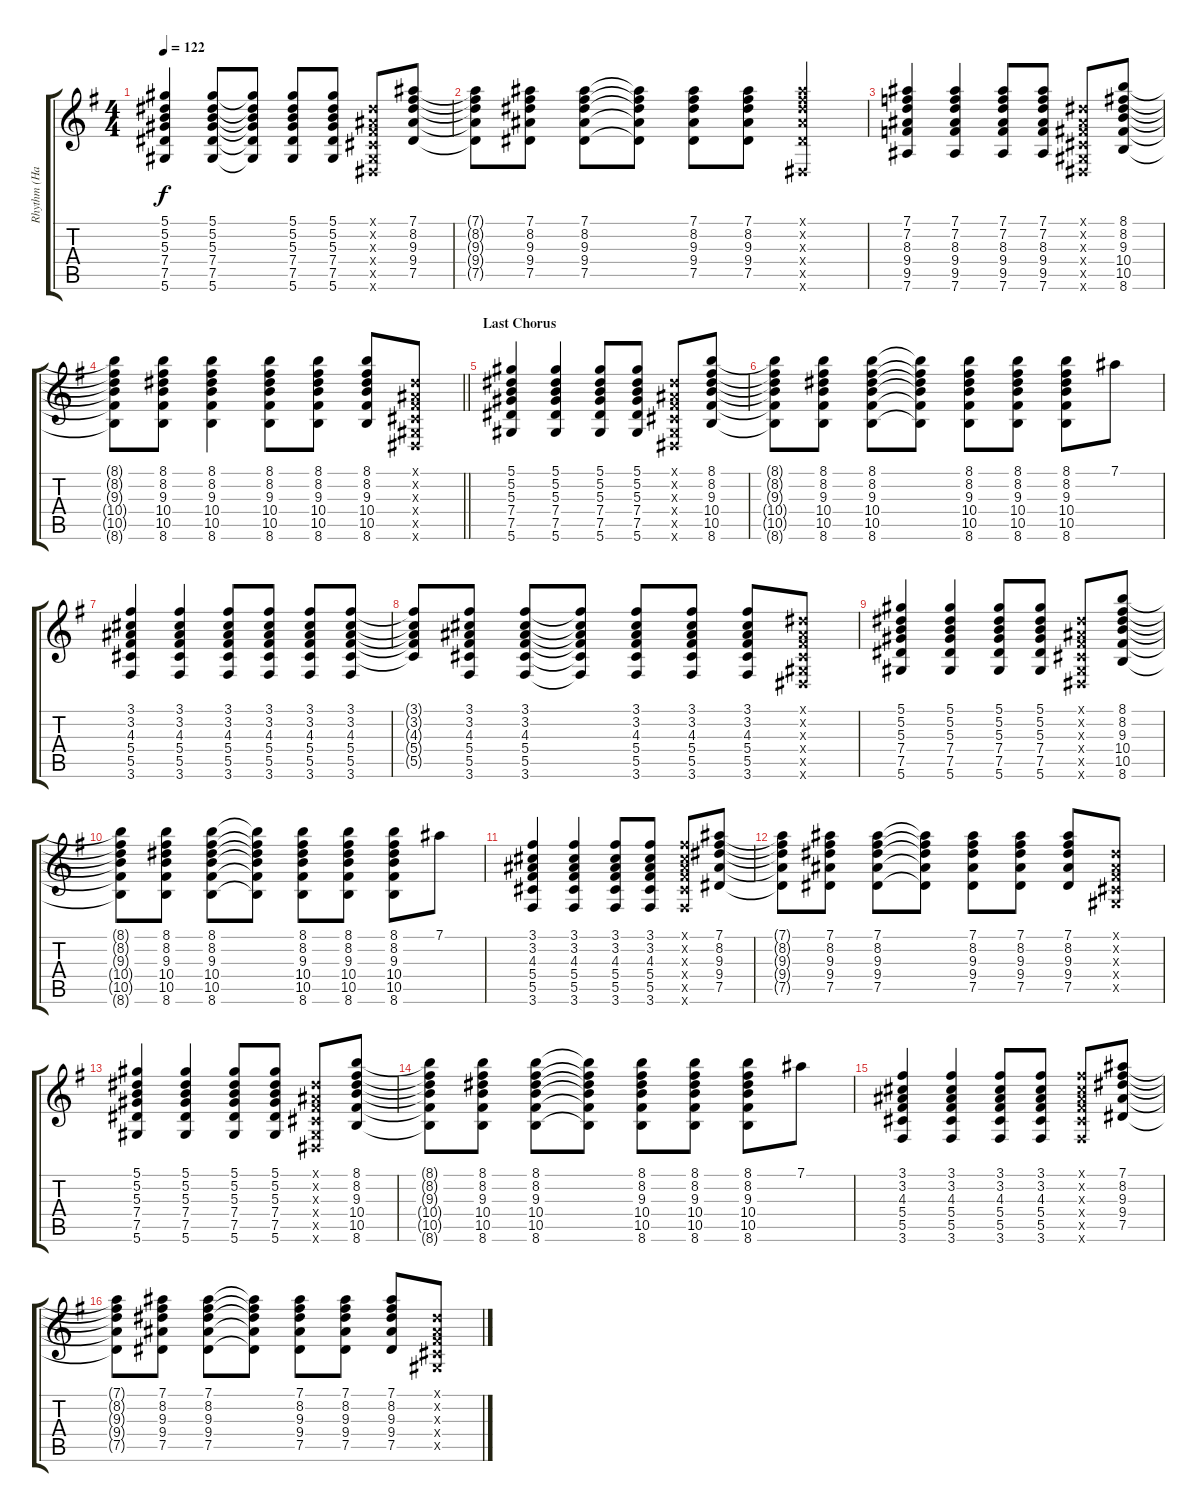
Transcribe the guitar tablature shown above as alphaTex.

\track ("Rhythm (Half Down)" "Rhythm (Ha") {instrument acousticguitarsteel}
\staff {score tabs}
\tuning (Eb4 Bb3 Gb3 Db3 Ab2 Eb2) {hide}
\ts (4 4)
\tempo 122
\clef g2
\ks eminor
(5.1 5.2 5.3 7.4 7.5 5.6).4{dy f} (5.1 5.2 5.3 7.4 7.5 5.6).8 (5.1{t} 5.2{t} 5.3{t} 7.4{t} 7.5{t} 5.6{t}).8 (5.1 5.2 5.3 7.4 7.5 5.6).8 (5.1 5.2 5.3 7.4 7.5 5.6).8 (0.1{x} 0.2{x} 0.3{x} 0.4{x} 0.5{x} 0.6{x}).8 (7.1 8.2 9.3 9.4 7.5).8 |
(7.1{t} 8.2{t} 9.3{t} 9.4{t} 7.5{t}).8 (7.1 8.2 9.3 9.4 7.5).8 (7.1 8.2 9.3 9.4 7.5).8 (7.1{t} 8.2{t} 9.3{t} 9.4{t} 7.5{t}).8 (7.1 8.2 9.3 9.4 7.5).8 (7.1 8.2 9.3 9.4 7.5).8 (7.1{x} 8.2{x} 9.3{x} 9.4{x} 7.5{x} 0.6{x}).4 |
(7.1 7.2 8.3 9.4 9.5 7.6).4 (7.1 7.2 8.3 9.4 9.5 7.6).4 (7.1 7.2 8.3 9.4 9.5 7.6).8 (7.1 7.2 8.3 9.4 9.5 7.6).8 (0.1{x} 0.2{x} 0.3{x} 0.4{x} 0.5{x} 0.6{x}).8 (8.1 8.2 9.3 10.4 10.5 8.6).8 |
\barLineRight lightlight
(8.1{t} 8.2{t} 9.3{t} 10.4{t} 10.5{t} 8.6{t}).8 (8.1 8.2 9.3 10.4 10.5 8.6).8 (8.1 8.2 9.3 10.4 10.5 8.6).4 (8.1 8.2 9.3 10.4 10.5 8.6).8 (8.1 8.2 9.3 10.4 10.5 8.6).8 (8.1 8.2 9.3 10.4 10.5 8.6).8 (0.1{x} 0.2{x} 0.3{x} 0.4{x} 0.5{x} 0.6{x}).8 |
\section ("" "Last Chorus")
(5.1 5.2 5.3 7.4 7.5 5.6).4 (5.1 5.2 5.3 7.4 7.5 5.6).4 (5.1 5.2 5.3 7.4 7.5 5.6).8 (5.1 5.2 5.3 7.4 7.5 5.6).8 (0.1{x} 0.2{x} 0.3{x} 0.4{x} 0.5{x} 0.6{x}).8 (8.1 8.2 9.3 10.4 10.5 8.6).8 |
(8.1{t} 8.2{t} 9.3{t} 10.4{t} 10.5{t} 8.6{t}).8 (8.1 8.2 9.3 10.4 10.5 8.6).8 (8.1 8.2 9.3 10.4 10.5 8.6).8 (8.1{t} 8.2{t} 9.3{t} 10.4{t} 10.5{t} 8.6{t}).8 (8.1 8.2 9.3 10.4 10.5 8.6).8 (8.1 8.2 9.3 10.4 10.5 8.6).8 (8.1 8.2 9.3 10.4 10.5 8.6).8 7.1.8 |
(3.1 3.2 4.3 5.4 5.5 3.6).4 (3.1 3.2 4.3 5.4 5.5 3.6).4 (3.1 3.2 4.3 5.4 5.5 3.6).8 (3.1 3.2 4.3 5.4 5.5 3.6).8 (3.1 3.2 4.3 5.4 5.5 3.6).8 (3.1 3.2 4.3 5.4 5.5 3.6).8 |
(3.1{t} 3.2{t} 4.3{t} 5.4{t} 5.5{t}).8 (3.1 3.2 4.3 5.4 5.5 3.6).8 (3.1 3.2 4.3 5.4 5.5 3.6).8 (3.1{t} 3.2{t} 4.3{t} 5.4{t} 5.5{t} 3.6{t}).8 (3.1 3.2 4.3 5.4 5.5 3.6).8 (3.1 3.2 4.3 5.4 5.5 3.6).8 (3.1 3.2 4.3 5.4 5.5 3.6).8 (0.1{x} 0.2{x} 0.3{x} 0.4{x} 0.5{x} 0.6{x}).8 |
(5.1 5.2 5.3 7.4 7.5 5.6).4 (5.1 5.2 5.3 7.4 7.5 5.6).4 (5.1 5.2 5.3 7.4 7.5 5.6).8 (5.1 5.2 5.3 7.4 7.5 5.6).8 (0.1{x} 0.2{x} 0.3{x} 0.4{x} 0.5{x} 0.6{x}).8 (8.1 8.2 9.3 10.4 10.5 8.6).8 |
(8.1{t} 8.2{t} 9.3{t} 10.4{t} 10.5{t} 8.6{t}).8 (8.1 8.2 9.3 10.4 10.5 8.6).8 (8.1 8.2 9.3 10.4 10.5 8.6).8 (8.1{t} 8.2{t} 9.3{t} 10.4{t} 10.5{t} 8.6{t}).8 (8.1 8.2 9.3 10.4 10.5 8.6).8 (8.1 8.2 9.3 10.4 10.5 8.6).8 (8.1 8.2 9.3 10.4 10.5 8.6).8 7.1.8 |
(3.1 3.2 4.3 5.4 5.5 3.6).4 (3.1 3.2 4.3 5.4 5.5 3.6).4 (3.1 3.2 4.3 5.4 5.5 3.6).8 (3.1 3.2 4.3 5.4 5.5 3.6).8 (3.1{x} 3.2{x} 4.3{x} 5.4{x} 5.5{x} 3.6{x}).8 (7.1 8.2 9.3 9.4 7.5).8 |
(7.1{t} 8.2{t} 9.3{t} 9.4{t} 7.5{t}).8 (7.1 8.2 9.3 9.4 7.5).8 (7.1 8.2 9.3 9.4 7.5).8 (7.1{t} 8.2{t} 9.3{t} 9.4{t} 7.5{t}).8 (7.1 8.2 9.3 9.4 7.5).8 (7.1 8.2 9.3 9.4 7.5).8 (7.1 8.2 9.3 9.4 7.5).8 (0.1{x} 0.2{x} 0.3{x} 0.4{x} 0.5{x}).8 |
(5.1 5.2 5.3 7.4 7.5 5.6).4 (5.1 5.2 5.3 7.4 7.5 5.6).4 (5.1 5.2 5.3 7.4 7.5 5.6).8 (5.1 5.2 5.3 7.4 7.5 5.6).8 (0.1{x} 0.2{x} 0.3{x} 0.4{x} 0.5{x} 0.6{x}).8 (8.1 8.2 9.3 10.4 10.5 8.6).8 |
(8.1{t} 8.2{t} 9.3{t} 10.4{t} 10.5{t} 8.6{t}).8 (8.1 8.2 9.3 10.4 10.5 8.6).8 (8.1 8.2 9.3 10.4 10.5 8.6).8 (8.1{t} 8.2{t} 9.3{t} 10.4{t} 10.5{t} 8.6{t}).8 (8.1 8.2 9.3 10.4 10.5 8.6).8 (8.1 8.2 9.3 10.4 10.5 8.6).8 (8.1 8.2 9.3 10.4 10.5 8.6).8 7.1.8 |
(3.1 3.2 4.3 5.4 5.5 3.6).4 (3.1 3.2 4.3 5.4 5.5 3.6).4 (3.1 3.2 4.3 5.4 5.5 3.6).8 (3.1 3.2 4.3 5.4 5.5 3.6).8 (3.1{x} 3.2{x} 4.3{x} 5.4{x} 5.5{x} 3.6{x}).8 (7.1 8.2 9.3 9.4 7.5).8 |
(7.1{t} 8.2{t} 9.3{t} 9.4{t} 7.5{t}).8 (7.1 8.2 9.3 9.4 7.5).8 (7.1 8.2 9.3 9.4 7.5).8 (7.1{t} 8.2{t} 9.3{t} 9.4{t} 7.5{t}).8 (7.1 8.2 9.3 9.4 7.5).8 (7.1 8.2 9.3 9.4 7.5).8 (7.1 8.2 9.3 9.4 7.5).8 (0.1{x} 0.2{x} 0.3{x} 0.4{x} 0.5{x}).8
